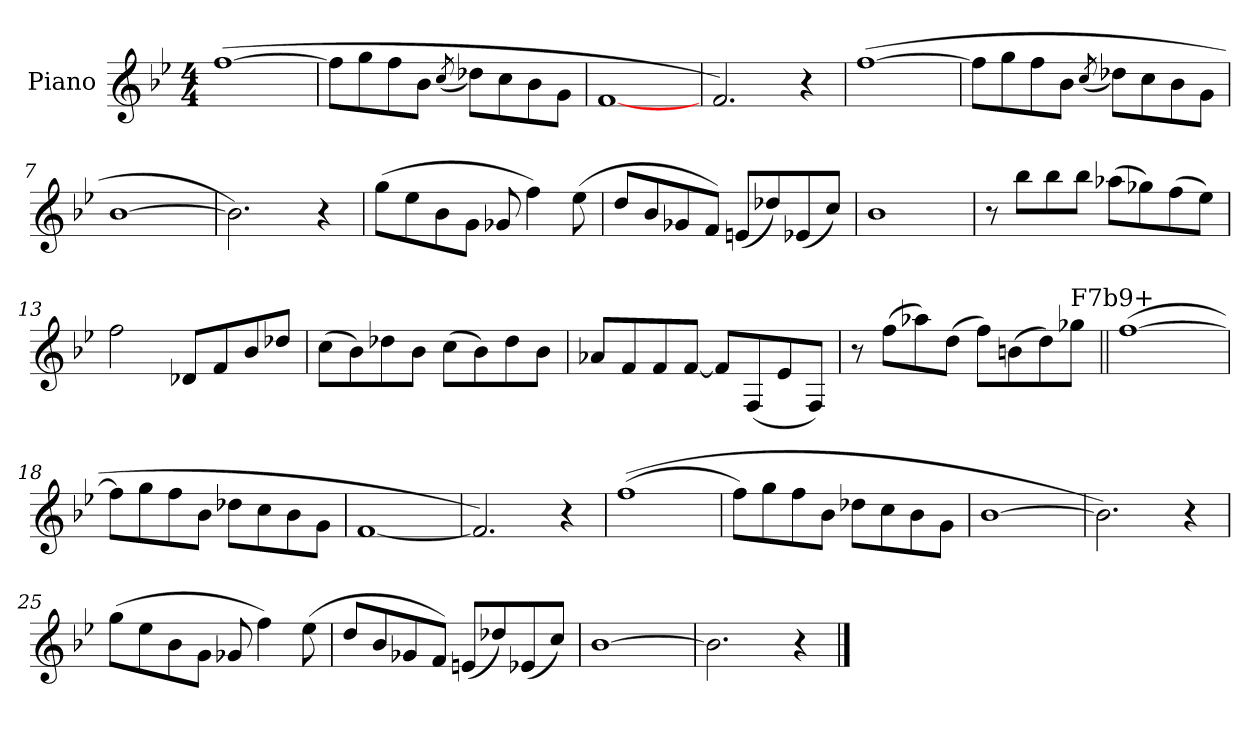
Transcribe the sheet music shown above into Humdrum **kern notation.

**kern
*part1
*staff1
*I"Piano
*I'Pno.
*clefG2
*k[b-e-]
*B-:
*M4/4
=1
([1ff
=2
8ff\L]
8gg\
8ff\
8b-\J
(8qcc/
8dd-X\L)
8cc\
8b-\
8g\J
=3
[1f
=4
2.f/)
4r
!!LO:LB:g=z
=5
([1ff
=6
8ff\L]
8gg\
8ff\
8b-\J
(8qcc/
8dd-X\L)
8cc\
8b-\
8g\J
=7
[1b-
=8
2.b-\])
4r
!!LO:LB:g=z
=9
(8gg\L
8ee-\
8b-\
8g\J
8g-X/
4ff\)
(8ee-\
=10
8dd/L
8b-/
8g-X/
8f/J)
(8en/L
8dd-X/)
(8e-X/
8cc/J)
=11
1b-
!!LO:LB:g=z
=12
8r
8bb-\L
8bb-\
8bb-\J
(8aa-X\L
8gg-X\)
(8ff\
8ee-\J)
=13
2ff\
8d-X/L
8f/
8b-/
8dd-X/J
=14
(8cc\L
8b-\)
8dd-X\
8b-\J
(8cc\L
8b-\)
8dd-\
8b-\J
!!LO:LB:g=z
=15
8a-X/L
8f/
8f/
[8f/J
8f/L]
(8F/
8e-/
8F/J)
=16
8r
(8ff\L
8aa-X\)
(8dd\J
8ff\L)
(8bn\
8dd\)
!LO:TX:a:t=F7b9+
8gg-X\J
=17||
([1ff
!!LO:LB:g=z
=18
8ff\L]
8gg\
8ff\
8b-\J
8dd-X\L
8cc\
8b-\
8g\J
=19
[1f
=20
2.f/])
4r
!!LO:LB:g=z
=21
((1ff
=22
8ff\L)
8gg\
8ff\
8b-\J
8dd-X\L
8cc\
8b-\
8g\J
=23
[1b-
=24
2.b-\])
4r
!!LO:LB:g=z
=25
(8gg\L
8ee-\
8b-\
8g\J
8g-X/
4ff\)
(8ee-\
=26
8dd/L
8b-/
8g-X/
8f/J)
(8en/L
8dd-X/)
(8e-X/
8cc/J)
=27
[1b-
=28
2.b-\]
4r
==
*-
